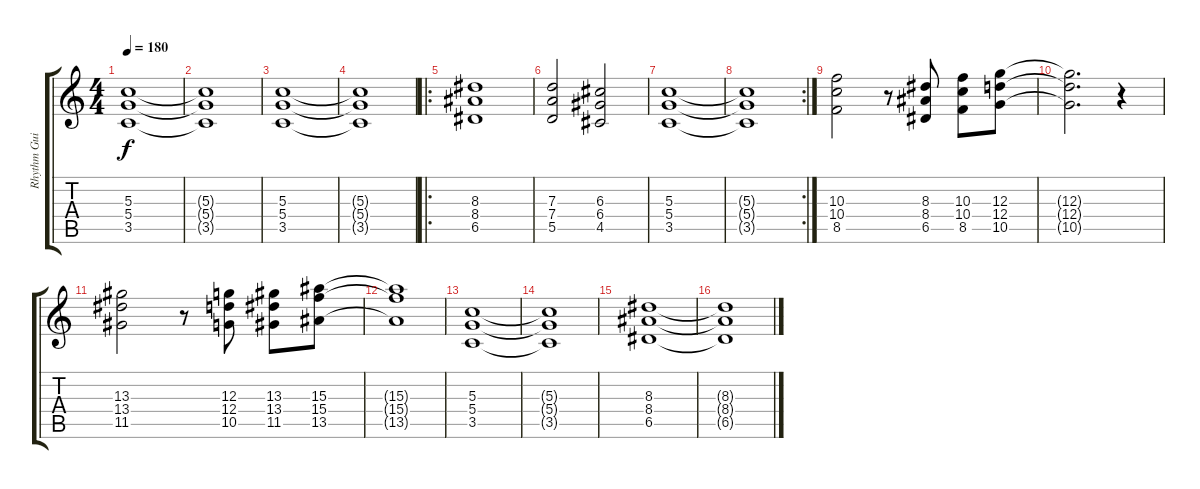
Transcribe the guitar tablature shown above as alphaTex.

\track ("Rhythm Guitar" "Rhythm Gui") {instrument distortionguitar}
\staff {score tabs}
\tuning (E4 B3 G3 D3 A2 E2) {hide}
\ts (4 4)
\tempo 180
\clef g2
\ks c
(5.3 5.4 3.5).1{dy f} |
(5.3{t} 5.4{t} 3.5{t}).1 |
(5.3 5.4 3.5).1 |
(5.3{t} 5.4{t} 3.5{t}).1 |
\ro
(8.3 8.4 6.5).1 |
(7.3 7.4 5.5).2 (6.3 6.4 4.5).2 |
(5.3 5.4 3.5).1 |
\rc 2
(5.3{t} 5.4{t} 3.5{t}).1 |
(10.3 10.4 8.5).2 r.8 (8.3 8.4 6.5).8 (10.3 10.4 8.5).8 (12.3 12.4 10.5).8 |
(12.3{t} 12.4{t} 10.5{t}).2{d} r.4 |
(13.3 13.4 11.5).2 r.8 (12.3 12.4 10.5).8 (13.3 13.4 11.5).8 (15.3 15.4 13.5).8 |
(15.3{t} 15.4{t} 13.5{t}).1 |
(5.3 5.4 3.5).1 |
(5.3{t} 5.4{t} 3.5{t}).1 |
(8.3 8.4 6.5).1 |
(8.3{t} 8.4{t} 6.5{t}).1
